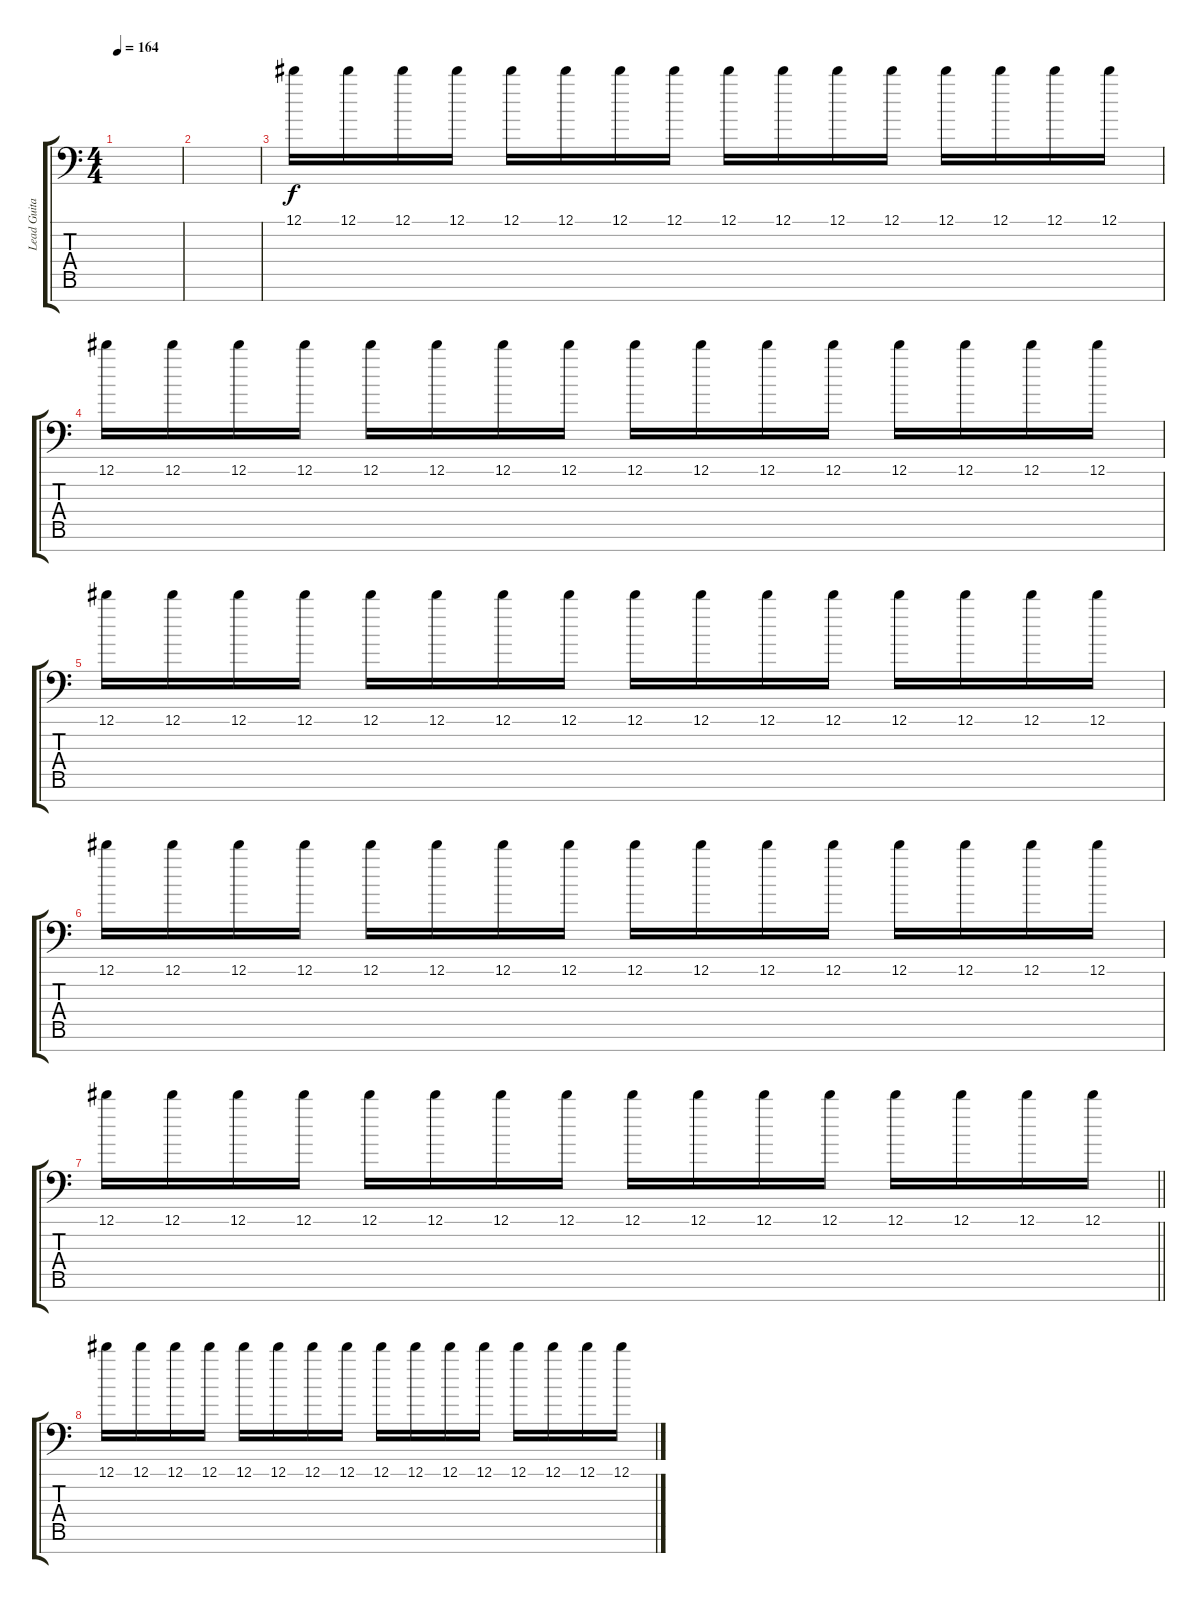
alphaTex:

\track ("Lead Guitar #2" "Lead Guita") {instrument distortionguitar}
\staff {score tabs}
\tuning (Eb4 Bb3 Gb3 Db3 Ab2 Eb2 Ab1) {hide}
\ts (4 4)
\tempo 164
\clef f4
\ks c
|
|
12.1.16{volume 3 instrument electricguitarclean} 12.1.16 12.1.16 12.1.16 12.1.16 12.1.16 12.1.16 12.1.16 12.1.16 12.1.16 12.1.16 12.1.16 12.1.16 12.1.16 12.1.16 12.1.16 |
12.1.16 12.1.16 12.1.16 12.1.16 12.1.16 12.1.16 12.1.16 12.1.16 12.1.16 12.1.16 12.1.16 12.1.16 12.1.16 12.1.16 12.1.16 12.1.16 |
12.1.16 12.1.16 12.1.16 12.1.16 12.1.16 12.1.16 12.1.16 12.1.16 12.1.16 12.1.16 12.1.16 12.1.16 12.1.16 12.1.16 12.1.16 12.1.16 |
12.1.16 12.1.16 12.1.16 12.1.16 12.1.16 12.1.16 12.1.16 12.1.16 12.1.16 12.1.16 12.1.16 12.1.16 12.1.16 12.1.16 12.1.16 12.1.16 |
\barLineRight lightlight
12.1.16{volume 5} 12.1.16 12.1.16 12.1.16 12.1.16 12.1.16 12.1.16 12.1.16 12.1.16 12.1.16 12.1.16 12.1.16 12.1.16 12.1.16 12.1.16 12.1.16 |
\section ("" "")
12.1.16 12.1.16 12.1.16 12.1.16 12.1.16 12.1.16 12.1.16 12.1.16 12.1.16 12.1.16 12.1.16 12.1.16 12.1.16 12.1.16 12.1.16 12.1.16
